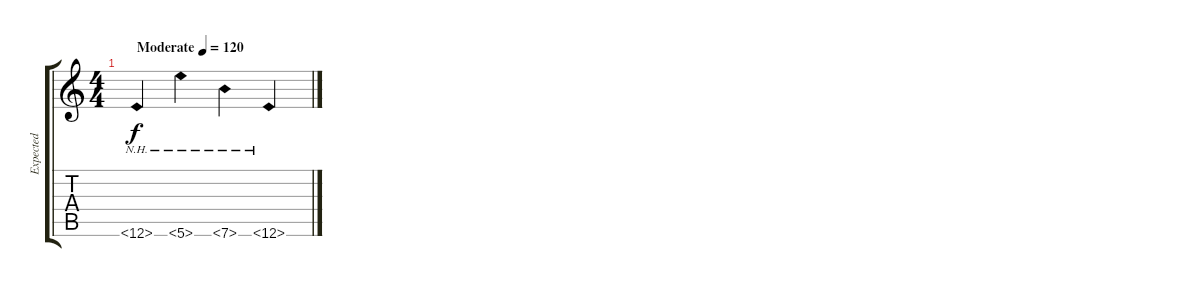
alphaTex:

\track ("Expected" "Expected") {instrument acousticguitarsteel}
\staff {score tabs}
\tuning (E4 B3 G3 D3 A2 E2) {hide}
\ts (4 4)
\tempo (120 "Moderate")
\clef g2
\ks c
0.6{nh}.4{dy f instrument acousticguitarsteel} 5.6{nh}.4 7.6{nh}.4 12.6{nh}.4
